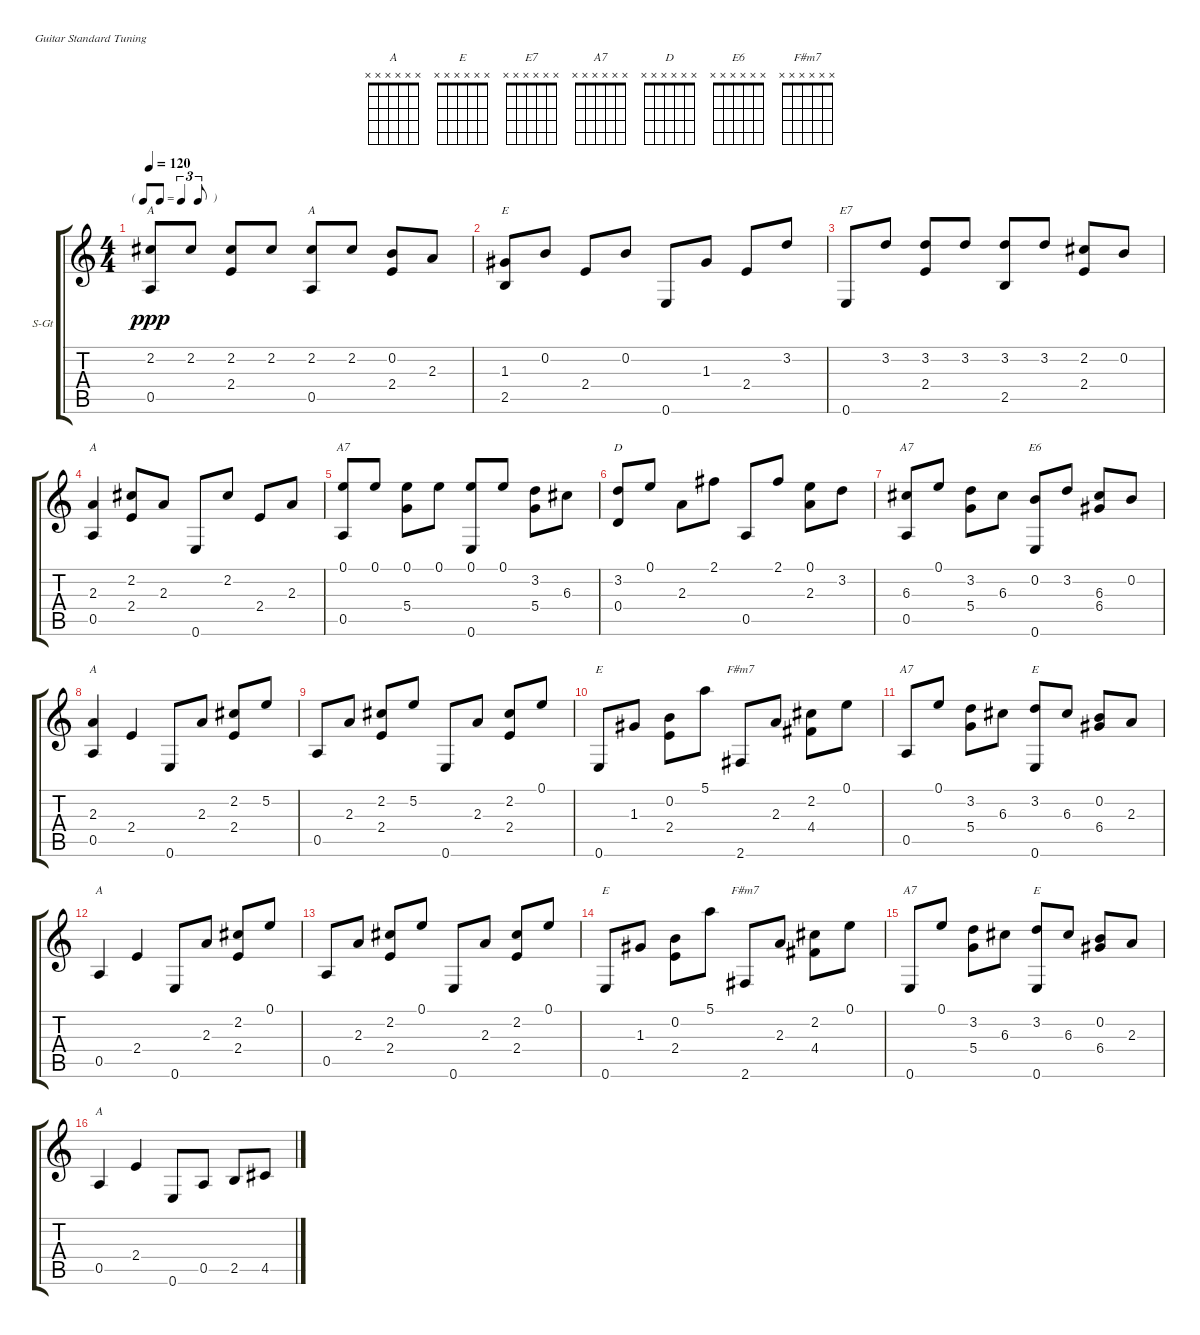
\bracketExtendMode groupsimilarinstruments
\firstSystemTrackNameOrientation horizontal
\otherSystemsTrackNameOrientation horizontal
\track ("Track 1" "S-Gt") {instrument acousticgrandpiano}
\staff {score tabs}
\tuning (E4 B3 G3 D3 A2 E2)
\displaytranspose 12
\chord ("A" x x x x x x)
\chord ("E" x x x x x x)
\chord ("E7" x x x x x x)
\chord ("A7" x x x x x x)
\chord ("D" x x x x x x)
\chord ("E6" x x x x x x)
\chord ("F#m7" x x x x x x)
\ts (4 4)
\tf triplet8th
\tempo 120
\clef g2
\ks aminor
(2.2 0.5).8{ch "A" dy ppp instrument acousticgrandpiano} 2.2.8 (2.2 2.4).8 2.2.8 (2.2 0.5).8{ch "A"} 2.2.8 (0.2 2.4).8 2.3.8 |
\ks c
(1.3 2.5).8{ch "E"} 0.2.8 2.4.8 0.2.8 0.6.8 1.3.8 2.4.8 3.2.8 |
0.6.8{ch "E7"} 3.2.8 (3.2 2.4).8 3.2.8 (3.2 2.5).8 3.2.8 (2.2 2.4).8 0.2.8 |
(2.3 0.5).4{ch "A"} (2.2 2.4).8 2.3.8 0.6.8 2.2.8 2.4.8 2.3.8 |
(0.1 0.5).8{ch "A7"} 0.1.8 (0.1 5.4).8 0.1.8 (0.1 0.6).8 0.1.8 (3.2 5.4).8 6.3.8 |
(3.2 0.4).8{ch "D"} 0.1.8 2.3.8 2.1.8 0.5.8 2.1.8 (0.1 2.3).8 3.2.8 |
(6.3 0.5).8{ch "A7"} 0.1.8 (3.2 5.4).8 6.3.8 (0.2 0.6).8{ch "E6"} 3.2.8 (6.3 6.4).8 0.2.8 |
(2.3 0.5).4{ch "A"} 2.4.4 0.6.8 2.3.8 (2.2 2.4).8 5.2.8 |
0.5.8 2.3.8 (2.2 2.4).8 5.2.8 0.6.8 2.3.8 (2.2 2.4).8 0.1.8 |
0.6.8{ch "E"} 1.3.8 (0.2 2.4).8 5.1.8 2.6.8{ch "F#m7"} 2.3.8 (2.2 4.4).8 0.1.8 |
0.5.8{ch "A7"} 0.1.8 (3.2 5.4).8 6.3.8 (3.2 0.6).8{ch "E"} 6.3.8 (0.2 6.4).8 2.3.8 |
0.5.4{ch "A"} 2.4.4 0.6.8 2.3.8 (2.2 2.4).8 0.1.8 |
0.5.8 2.3.8 (2.2 2.4).8 0.1.8 0.6.8 2.3.8 (2.2 2.4).8 0.1.8 |
0.6.8{ch "E"} 1.3.8 (0.2 2.4).8 5.1.8 2.6.8{ch "F#m7"} 2.3.8 (2.2 4.4).8 0.1.8 |
0.6.8{ch "A7"} 0.1.8 (3.2 5.4).8 6.3.8 (3.2 0.6).8{ch "E"} 6.3.8 (0.2 6.4).8 2.3.8 |
0.5.4{ch "A"} 2.4.4 0.6.8 0.5.8 2.5.8 4.5.8
